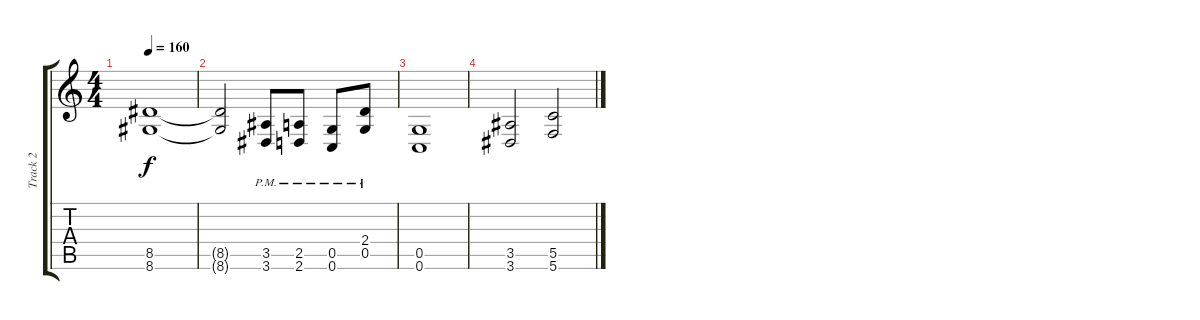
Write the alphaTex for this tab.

\track ("Track 2" "Track 2") {instrument distortionguitar}
\staff {score tabs}
\tuning (D4 A3 F3 C3 G2 C2) {hide}
\ts (4 4)
\tempo 160
\clef g2
\ks c
(8.5 8.6).1{dy f} |
(8.5{t} 8.6{t}).2 (3.5{pm} 3.6{pm}).8 (2.5{pm} 2.6{pm}).8 (0.5{pm} 0.6{pm}).8 (2.4{pm} 0.5{pm}).8 |
(0.5 0.6).1 |
(3.5 3.6).2 (5.5 5.6).2
